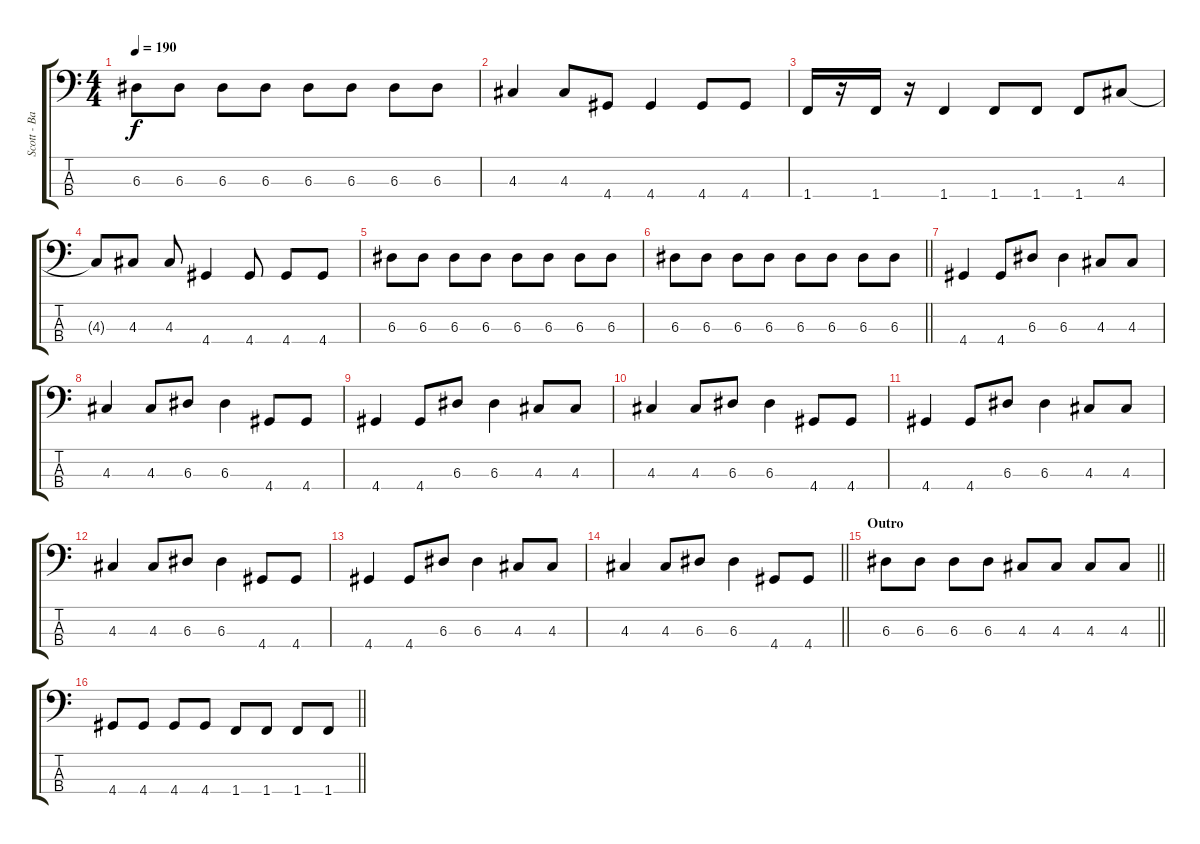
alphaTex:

\track ("Scott - Bass" "Scott - Ba") {instrument electricbasspick}
\staff {score tabs}
\tuning (G2 D2 A1 E1) {hide}
\ts (4 4)
\tempo 190
\clef f4
\ks c
6.3.8{dy f} 6.3.8 6.3.8 6.3.8 6.3.8 6.3.8 6.3.8 6.3.8 |
4.3.4 4.3.8 4.4.8 4.4.4 4.4.8 4.4.8 |
1.4.16 r.16 1.4.16 r.16 1.4.4 1.4.8 1.4.8 1.4.8 4.3.8 |
4.3{t}.8 4.3.8 4.3.8 4.4.4 4.4.8 4.4.8 4.4.8 |
6.3.8 6.3.8 6.3.8 6.3.8 6.3.8 6.3.8 6.3.8 6.3.8 |
\barLineRight lightlight
6.3.8 6.3.8 6.3.8 6.3.8 6.3.8 6.3.8 6.3.8 6.3.8 |
4.4.4 4.4.8 6.3.8 6.3.4 4.3.8 4.3.8 |
4.3.4 4.3.8 6.3.8 6.3.4 4.4.8 4.4.8 |
4.4.4 4.4.8 6.3.8 6.3.4 4.3.8 4.3.8 |
4.3.4 4.3.8 6.3.8 6.3.4 4.4.8 4.4.8 |
4.4.4 4.4.8 6.3.8 6.3.4 4.3.8 4.3.8 |
4.3.4 4.3.8 6.3.8 6.3.4 4.4.8 4.4.8 |
4.4.4 4.4.8 6.3.8 6.3.4 4.3.8 4.3.8 |
\barLineRight lightlight
4.3.4 4.3.8 6.3.8 6.3.4 4.4.8 4.4.8 |
\section ("" "Outro")
\barLineRight lightlight
6.3.8 6.3.8 6.3.8 6.3.8 4.3.8 4.3.8 4.3.8 4.3.8 |
\barLineRight lightlight
4.4.8 4.4.8 4.4.8 4.4.8 1.4.8 1.4.8 1.4.8 1.4.8
